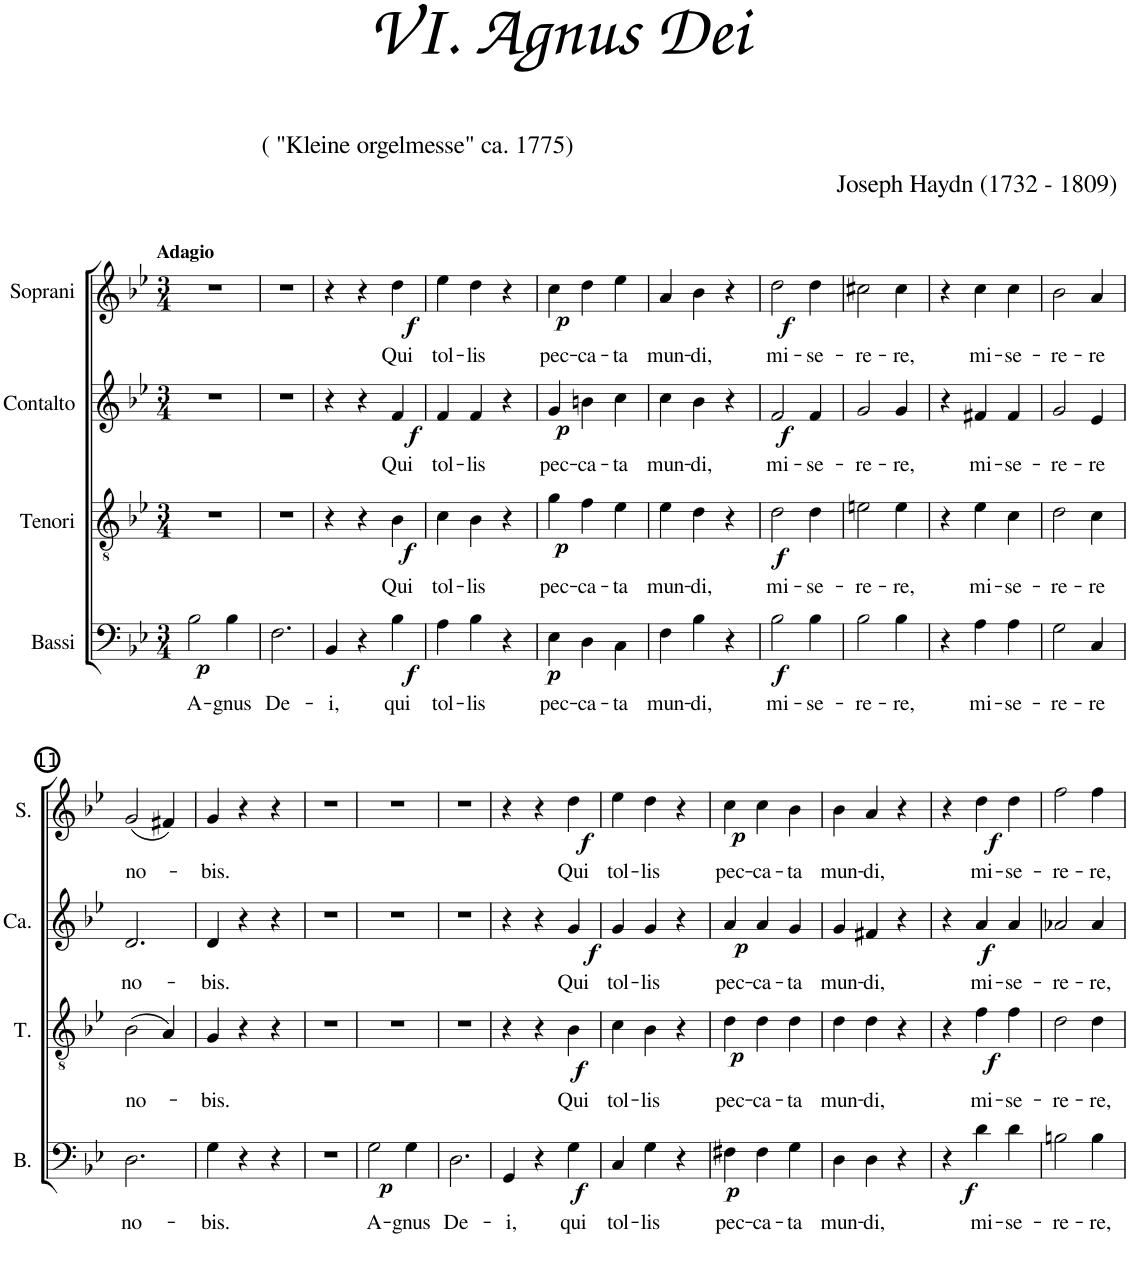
**kern	**text	**dynam	**kern	**text	**dynam	**kern	**text	**dynam	**kern	**text	**dynam
*part4	*part4	*part4	*part3	*part3	*part3	*part2	*part2	*part2	*part1	*part1	*part1
*staff4	*staff4	*staff4	*staff3	*staff3	*staff3	*staff2	*staff2	*staff2	*staff1	*staff1	*staff1
*I"Bassi	*	*	*I"Tenori	*	*	*I"Contalto	*	*	*I"Soprani	*	*
*I'B.	*	*	*I'T.	*	*	*I'Ca.	*	*	*I'S.	*	*
*clefF4	*	*	*clefGv2	*	*	*clefG2	*	*	*clefG2	*	*
*k[b-e-]	*	*	*k[b-e-]	*	*	*k[b-e-]	*	*	*k[b-e-]	*	*
*B-:	*	*	*B-:	*	*	*B-:	*	*	*B-:	*	*
*M3/4	*	*	*M3/4	*	*	*M3/4	*	*	*M3/4	*	*
=1	=1	=1	=1	=1	=1	=1	=1	=1	=1	=1	=1
!	!	!	!	!	!	!	!	!	!LO:TX:a:B:t=Adagio	!	!
!	!LO:LY:b	!LO:DY:b	!	!	!	!	!	!	!	!	!
2B-\	A-	p	2.r	.	.	2.r	.	.	2.r	.	.
!	!LO:LY:b	!	!	!	!	!	!	!	!	!	!
4B-\	-gnus	.	.	.	.	.	.	.	.	.	.
=2	=2	=2	=2	=2	=2	=2	=2	=2	=2	=2	=2
!	!LO:LY:b	!	!	!	!	!	!	!	!	!	!
2.F\	De-	.	2.r	.	.	2.r	.	.	2.r	.	.
=3	=3	=3	=3	=3	=3	=3	=3	=3	=3	=3	=3
!	!LO:LY:b	!	!	!	!	!	!	!	!	!	!
4BB-/	-i,	.	4r	.	.	4r	.	.	4r	.	.
4r	.	.	4r	.	.	4r	.	.	4r	.	.
!	!LO:LY:b	!LO:DY:b	!	!LO:LY:b	!LO:DY:b	!	!LO:LY:b	!LO:DY:b	!	!LO:LY:b	!LO:DY:b
4B-\	qui	f	4B-\	Qui	f	4f/	Qui	f	4dd\	Qui	f
=4	=4	=4	=4	=4	=4	=4	=4	=4	=4	=4	=4
!	!LO:LY:b	!	!	!LO:LY:b	!	!	!LO:LY:b	!	!	!LO:LY:b	!
4A\	tol-	.	4c\	tol-	.	4f/	tol-	.	4ee-\	tol-	.
!	!LO:LY:b	!	!	!LO:LY:b	!	!	!LO:LY:b	!	!	!LO:LY:b	!
4B-\	-lis	.	4B-\	-lis	.	4f/	-lis	.	4dd\	-lis	.
4r	.	.	4r	.	.	4r	.	.	4r	.	.
=5	=5	=5	=5	=5	=5	=5	=5	=5	=5	=5	=5
!	!LO:LY:b	!LO:DY:b	!	!LO:LY:b	!LO:DY:b	!	!LO:LY:b	!LO:DY:b	!	!LO:LY:b	!LO:DY:b
4E-\	pec-	p	4g\	pec-	p	4g/	pec-	p	4cc\	pec-	p
!	!LO:LY:b	!	!	!LO:LY:b	!	!	!LO:LY:b	!	!	!LO:LY:b	!
4D\	-ca-	.	4f\	-ca-	.	4bn\	-ca-	.	4dd\	-ca-	.
!	!LO:LY:b	!	!	!LO:LY:b	!	!	!LO:LY:b	!	!	!LO:LY:b	!
4C\	-ta	.	4e-\	-ta	.	4cc\	-ta	.	4ee-\	-ta	.
=6	=6	=6	=6	=6	=6	=6	=6	=6	=6	=6	=6
!	!LO:LY:b	!	!	!LO:LY:b	!	!	!LO:LY:b	!	!	!LO:LY:b	!
4F\	mun-	.	4e-\	mun-	.	4cc\	mun-	.	4a/	mun-	.
!	!LO:LY:b	!	!	!LO:LY:b	!	!	!LO:LY:b	!	!	!LO:LY:b	!
4B-\	-di,	.	4d\	-di,	.	4b-\	-di,	.	4b-\	-di,	.
4r	.	.	4r	.	.	4r	.	.	4r	.	.
=7	=7	=7	=7	=7	=7	=7	=7	=7	=7	=7	=7
!	!LO:LY:b	!LO:DY:b	!	!LO:LY:b	!LO:DY:b	!	!LO:LY:b	!LO:DY:b	!	!LO:LY:b	!LO:DY:b
2B-\	mi-	f	2d\	mi-	f	2f/	mi-	f	2dd\	mi-	f
!	!LO:LY:b	!	!	!LO:LY:b	!	!	!LO:LY:b	!	!	!LO:LY:b	!
4B-\	-se-	.	4d\	-se-	.	4f/	-se-	.	4dd\	-se-	.
=8	=8	=8	=8	=8	=8	=8	=8	=8	=8	=8	=8
!	!LO:LY:b	!	!	!LO:LY:b	!	!	!LO:LY:b	!	!	!LO:LY:b	!
2B-\	-re-	.	2en\	-re-	.	2g/	-re-	.	2cc#X\	-re-	.
!	!LO:LY:b	!	!	!LO:LY:b	!	!	!LO:LY:b	!	!	!LO:LY:b	!
4B-\	-re,	.	4e\	-re,	.	4g/	-re,	.	4cc#\	-re,	.
=9	=9	=9	=9	=9	=9	=9	=9	=9	=9	=9	=9
4r	.	.	4r	.	.	4r	.	.	4r	.	.
!	!LO:LY:b	!	!	!LO:LY:b	!	!	!LO:LY:b	!	!	!LO:LY:b	!
4A\	mi-	.	4e-\	mi-	.	4f#X/	mi-	.	4cc\	mi-	.
!	!LO:LY:b	!	!	!LO:LY:b	!	!	!LO:LY:b	!	!	!LO:LY:b	!
4A\	-se-	.	4c\	-se-	.	4f#/	-se-	.	4cc\	-se-	.
=10	=10	=10	=10	=10	=10	=10	=10	=10	=10	=10	=10
!	!LO:LY:b	!	!	!LO:LY:b	!	!	!LO:LY:b	!	!	!LO:LY:b	!
2G\	-re-	.	2d\	-re-	.	2g/	-re-	.	2b-\	-re-	.
!	!LO:LY:b	!	!	!LO:LY:b	!	!	!LO:LY:b	!	!	!LO:LY:b	!
4C/	-re	.	4c\	-re	.	4e-/	-re	.	4a/	-re	.
!!LO:LB:g=z
=11	=11	=11	=11	=11	=11	=11	=11	=11	=11	=11	=11
!	!LO:LY:b	!	!	!LO:LY:b	!	!	!LO:LY:b	!	!	!LO:LY:b	!
2.D\	no-	.	(2B-\	no-	.	2.d/	no-	.	(2g/	no-	.
.	.	.	4A/)	.	.	.	.	.	4f#X/)	.	.
=12	=12	=12	=12	=12	=12	=12	=12	=12	=12	=12	=12
!	!LO:LY:b	!	!	!LO:LY:b	!	!	!LO:LY:b	!	!	!LO:LY:b	!
4G\	-bis.	.	4G/	-bis.	.	4d/	-bis.	.	4g/	-bis.	.
4r	.	.	4r	.	.	4r	.	.	4r	.	.
4r	.	.	4r	.	.	4r	.	.	4r	.	.
=13	=13	=13	=13	=13	=13	=13	=13	=13	=13	=13	=13
2.r	.	.	2.r	.	.	2.r	.	.	2.r	.	.
=14	=14	=14	=14	=14	=14	=14	=14	=14	=14	=14	=14
!	!LO:LY:b	!LO:DY:b	!	!	!	!	!	!	!	!	!
2G\	A-	p	2.r	.	.	2.r	.	.	2.r	.	.
!	!LO:LY:b	!	!	!	!	!	!	!	!	!	!
4G\	-gnus	.	.	.	.	.	.	.	.	.	.
=15	=15	=15	=15	=15	=15	=15	=15	=15	=15	=15	=15
!	!LO:LY:b	!	!	!	!	!	!	!	!	!	!
2.D\	De-	.	2.r	.	.	2.r	.	.	2.r	.	.
=16	=16	=16	=16	=16	=16	=16	=16	=16	=16	=16	=16
!	!LO:LY:b	!	!	!	!	!	!	!	!	!	!
4GG/	-i,	.	4r	.	.	4r	.	.	4r	.	.
4r	.	.	4r	.	.	4r	.	.	4r	.	.
!	!LO:LY:b	!LO:DY:b	!	!LO:LY:b	!LO:DY:b	!	!LO:LY:b	!LO:DY:b	!	!LO:LY:b	!LO:DY:b
4G\	qui	f	4B-\	Qui	f	4g/	Qui	f	4dd\	Qui	f
=17	=17	=17	=17	=17	=17	=17	=17	=17	=17	=17	=17
!	!LO:LY:b	!	!	!LO:LY:b	!	!	!LO:LY:b	!	!	!LO:LY:b	!
4C/	tol-	.	4c\	tol-	.	4g/	tol-	.	4ee-\	tol-	.
!	!LO:LY:b	!	!	!LO:LY:b	!	!	!LO:LY:b	!	!	!LO:LY:b	!
4G\	-lis	.	4B-\	-lis	.	4g/	-lis	.	4dd\	-lis	.
4r	.	.	4r	.	.	4r	.	.	4r	.	.
=18	=18	=18	=18	=18	=18	=18	=18	=18	=18	=18	=18
!	!LO:LY:b	!LO:DY:b	!	!LO:LY:b	!LO:DY:b	!	!LO:LY:b	!LO:DY:b	!	!LO:LY:b	!LO:DY:b
4F#X\	pec-	p	4d\	pec-	p	4a/	pec-	p	4cc\	pec-	p
!	!LO:LY:b	!	!	!LO:LY:b	!	!	!LO:LY:b	!	!	!LO:LY:b	!
4F#\	-ca-	.	4d\	-ca-	.	4a/	-ca-	.	4cc\	-ca-	.
!	!LO:LY:b	!	!	!LO:LY:b	!	!	!LO:LY:b	!	!	!LO:LY:b	!
4G\	-ta	.	4d\	-ta	.	4g/	-ta	.	4b-\	-ta	.
=19	=19	=19	=19	=19	=19	=19	=19	=19	=19	=19	=19
!	!LO:LY:b	!	!	!LO:LY:b	!	!	!LO:LY:b	!	!	!LO:LY:b	!
4D\	mun-	.	4d\	mun-	.	4g/	mun-	.	4b-\	mun-	.
!	!LO:LY:b	!	!	!LO:LY:b	!	!	!LO:LY:b	!	!	!LO:LY:b	!
4D\	-di,	.	4d\	-di,	.	4f#X/	-di,	.	4a/	-di,	.
4r	.	.	4r	.	.	4r	.	.	4r	.	.
=20	=20	=20	=20	=20	=20	=20	=20	=20	=20	=20	=20
4r	.	.	4r	.	.	4r	.	.	4r	.	.
!	!LO:LY:b	!LO:DY:b	!	!LO:LY:b	!LO:DY:b	!	!LO:LY:b	!LO:DY:b	!	!LO:LY:b	!LO:DY:b
4d\	mi-	f	4f\	mi-	f	4a/	mi-	f	4dd\	mi-	f
!	!LO:LY:b	!	!	!LO:LY:b	!	!	!LO:LY:b	!	!	!LO:LY:b	!
4d\	-se-	.	4f\	-se-	.	4a/	-se-	.	4dd\	-se-	.
=21	=21	=21	=21	=21	=21	=21	=21	=21	=21	=21	=21
!	!LO:LY:b	!	!	!LO:LY:b	!	!	!LO:LY:b	!	!	!LO:LY:b	!
2Bn\	-re-	.	2d\	-re-	.	2a-X/	-re-	.	2ff\	-re-	.
!	!LO:LY:b	!	!	!LO:LY:b	!	!	!LO:LY:b	!	!	!LO:LY:b	!
4B\	-re,	.	4d\	-re,	.	4a-/	-re,	.	4ff\	-re,	.
=	=	=	=	=	=	=	=	=	=	=	=
*-	*-	*-	*-	*-	*-	*-	*-	*-	*-	*-	*-
